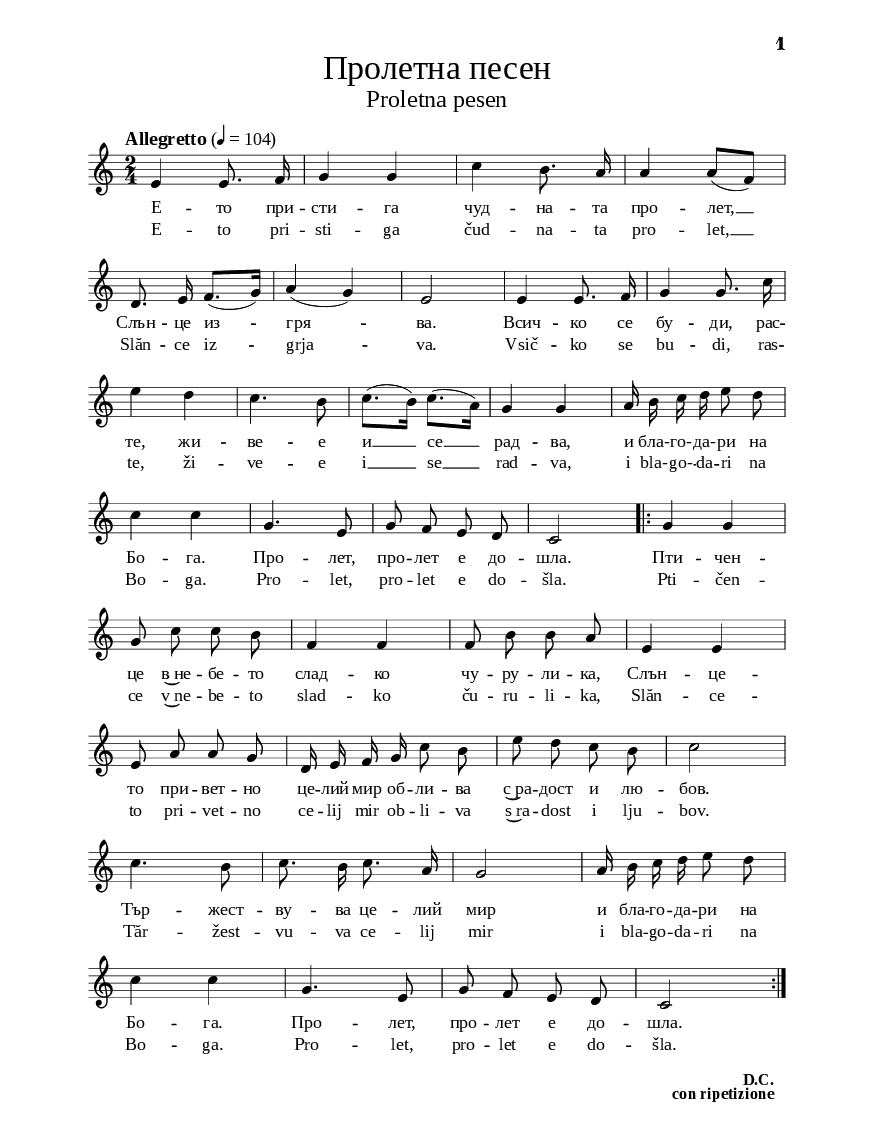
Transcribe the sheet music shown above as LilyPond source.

\version "2.24.3"

% include paper part and global functions
\include "include/globals.ily"

\bookpart {
  \label #'ref181
  \tocItem \markup "Пролетна песен – Proletna pesen"
  \include "include/bookpart-paper.ily"
  \score {
    \include "include/score-layout.ily"

    \new Voice \absolute {
      \clef treble
      \key c \major
      \time 2/4
      \tempoFunc "Allegretto" 4 "104"
      \autoBeamOff
      e'4  e'8.  f'16 | % 2
      g'4  g'4 | % 3
      c''4 b'8.  a'16 | % 4
      a'4  a'8 ( [  f'8 ) ] | \break % 5
      d'8.  e'16  f'8. ( [  g'16 ) ] | % 6
      a'4 (  g'4 ) | % 7
      e'2  | % 8
      e'4  e'8.  f'16 | % 9
      g'4  g'8. c''16 \break |
      e''4 d''4 | % 11
      c''4. b'8 | % 12
      c''8. ( [ b'16 ) ] c''8. ( [
      a'16 ) ] | % 13
      g'4  g'4 | % 14
      a'16 b'16 c''16 d''16
      e''8 d''8  | \break % 15
      c''4 c''4  | % 16
      g'4.  e'8 | % 17
      g'8  f'8  e'8  d'8 | % 18
      c'2
      \bar ".|:"
      | % 19
      g'4  g'4 \break |
      g'8 c''8 c''8 b'8 | % 21
      f'4  f'4 | % 22
      f'8 b'8 b'8  a'8 | % 23
      e'4  e'4 \break | % 24
      e'8  a'8  a'8  g'8 | % 25
      d'16  e'16  f'16  g'16
      c''8 b'8 | % 26
      e''8 d''8 c''8 b'8 | % 27
      c''2 \break | % 28
      c''4. b'8 | % 29
      c''8. b'16 c''8.  a'16 |
      g'2 | % 31
      a'16 b'16 c''16 d''16
      e''8 d''8 \break | % 32
      c''4 c''4 | % 33
      g'4.  e'8 | % 34
      g'8  f'8  e'8  d'8 | % 35
      c'2
      \bar ":|."
    }

    \addlyrics {
      Е
      -- то при -- сти -- га чуд -- на --
      та про -- лет, __  Слън -- це из
      -- гря -- ва. Всич -- ко се
      бу -- ди, рас -- те, жи -- ве -- е и __
      се __  рад -- ва, и "бла-" -- "го-" --
      "да-" -- ри на Бо -- га. Про -- лет,
      про -- лет е до -- шла. Пти -- чен
      -- це в~не -- бе -- то слад -- ко
      чу -- ру -- ли -- ка, Слън -- це -- то
      при -- вет -- но це -- лий мир об --
      ли -- ва с~ра -- дост и лю -- бов.
      Тър -- жест -- ву -- ва це -- лий
      мир и бла -- го -- да -- ри на Бо
      -- га. Про -- лет, про -- лет е до --
      шла.}

      \addlyrics {
        E
        -- to pri -- sti -- ga čud -- na --
        ta pro -- let, __  Slăn -- ce iz
        -- grja -- va. Vsič -- ko se
        bu -- di, ras -- te, ži -- ve -- e i __
        se __  rad -- va, i "bla-" -- "go-" --
        da -- ri na Bo -- ga. Pro -- let,
        pro -- let e do -- šla. Pti -- čen
        -- ce v~ne -- be -- to slad -- ko
        ču -- ru -- li -- ka, Slăn -- ce -- to
        pri -- vet -- no ce -- lij mir ob --
        li -- va s~ra -- dost i lju -- bov.
        Tăr -- žest -- vu -- va ce -- lij
        mir i bla -- go -- da -- ri na Bo
        -- ga. Pro -- let, pro -- let e do --
        šla.}

        \header {
          title = \titleFunc "Пролетна песен" "Proletna pesen"
        }

        \midi{}

      } % score

      \markup \empty-one

      \markup \dc-two "D.C.""con ripetizione"


      \pageBreak
      % include foreign translation(s) of the song
      \version "2.24.4"

\markup \fill-line { \fontsize #deTitleFontSize "Frühlingslied" }
\markup \null
\markup \null
\markup \abs-fontsize #10 {
  \hspace #27
  \override #`(baseline-skip . ,deCoupletBaselineSkip)

  \column {
 \line { " " Nun kommt der wundervolle Frühling; }

 \line { " " die Sonne geht auf. }

 \line { " " Alles erwacht, gedeiht, lebt, }

 \line { " " und freut sich und dankt Gott.}

 \line { " " Der Frühling, der Frühling ist da!}

 \line { " " Ein Vögelein am Himmel zwitschert süß, }

 \line { " " die Sonne übergießt freundlich }
 \line { " "die ganze Welt mit Freude und Liebe.}

 \line { " " Die ganze Welt frohlockt und dankt Gott! }

 \line { " " Der Frühling, der Frühling ist da!}

  }
}


    } % bookpart

    % Più mosso
    %
